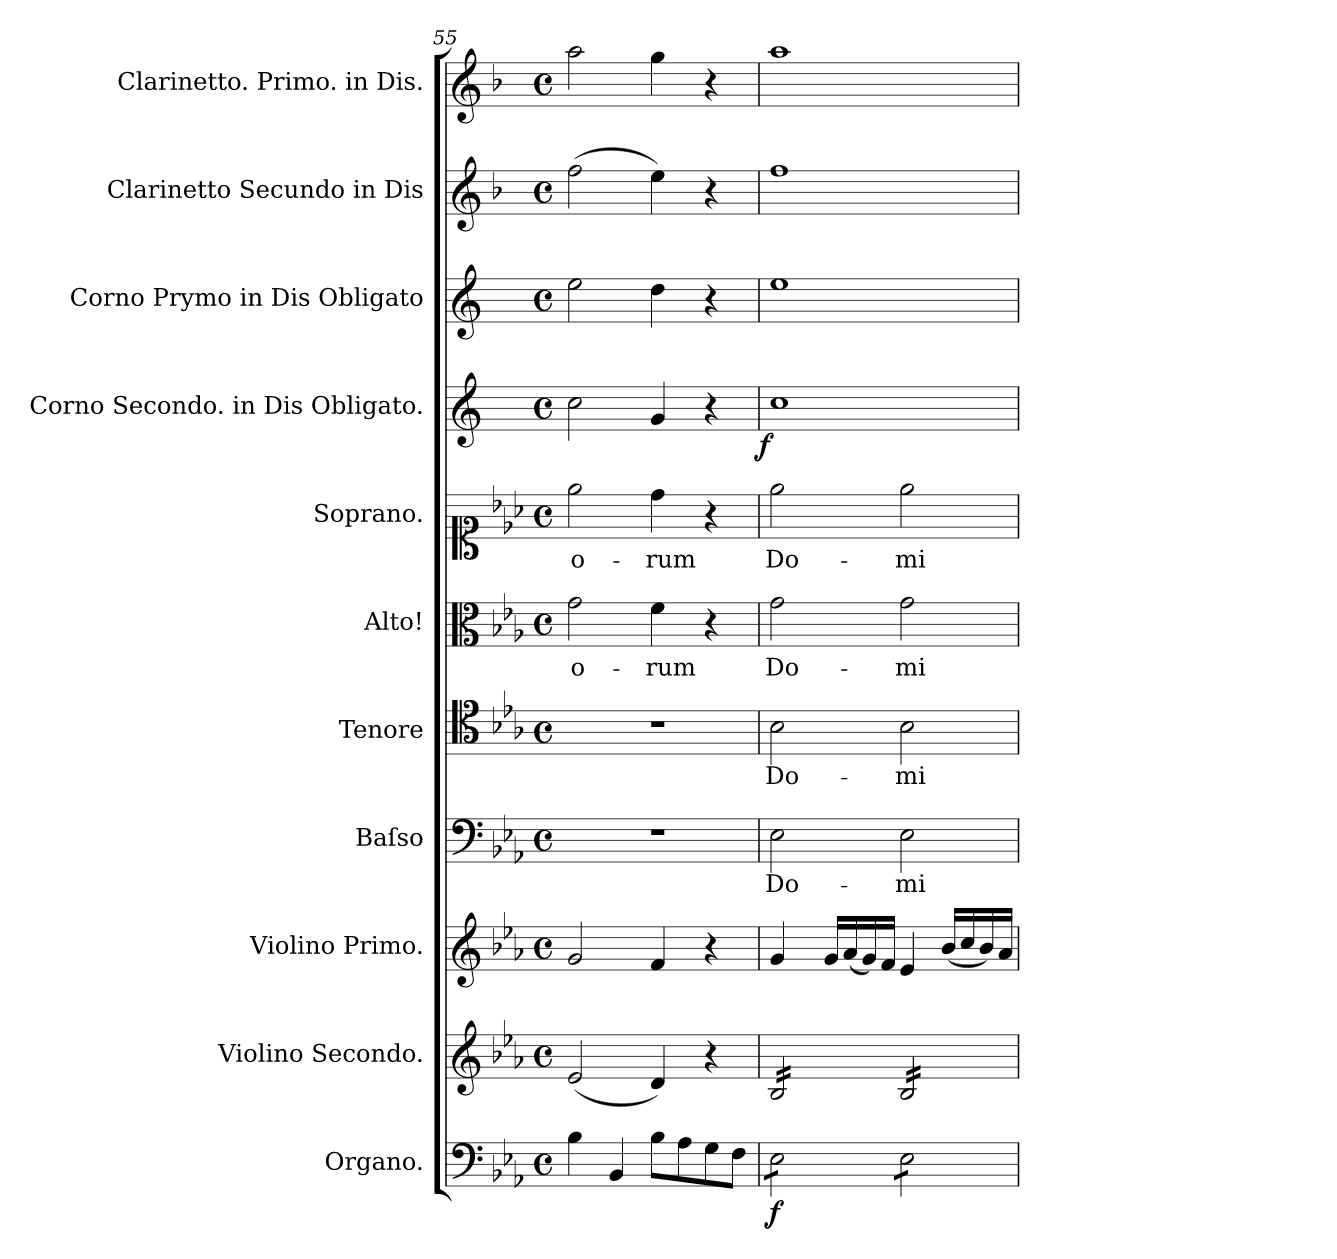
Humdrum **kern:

**kern	**dynam	**kern	**dynam	**kern	**dynam	**kern	**text	**kern	**text	**kern	**text	**kern	**text	**kern	**dynam	**kern	**kern	**kern
*part11	*part11	*part10	*part10	*part9	*part9	*part8	*part8	*part7	*part7	*part6	*part6	*part5	*part5	*part4	*part4	*part3	*part2	*part1
*staff11	*staff11	*staff10	*staff10	*staff9	*staff9	*staff8	*staff8	*staff7	*staff7	*staff6	*staff6	*staff5	*staff5	*staff4	*staff4	*staff3	*staff2	*staff1
*I"Organo.	*	*I"Violino Secondo.	*	*I"Violino Primo.	*	*I"Baſso	*	*I"Tenore	*	*I"Alto!	*	*I"Soprano.	*	*I"Corno Secondo. in Dis Obligato.	*	*I"Corno Prymo in Dis Obligato	*I"Clarinetto Secundo in Dis	*I"Clarinetto. Primo. in Dis.
*I'org	*	*I'vl2	*	*I'vl1	*	*I'B	*	*I'T	*	*I'A	*	*I'S	*	*I'cor2	*	*I'cor1	*I'Cl.	*I'Cl.
*clefF4	*	*clefG2	*	*clefG2	*	*clefF4	*	*clefC4	*	*clefC3	*	*clefC1	*	*clefG2	*	*clefG2	*clefG2	*clefG2
*	*	*	*	*	*	*	*	*	*	*	*	*	*	*ITrd5c9	*	*ITrd5c9	*ITrd1c2	*ITrd1c2
*k[b-e-a-]	*	*k[b-e-a-]	*	*k[b-e-a-]	*	*k[b-e-a-]	*	*k[b-e-a-]	*	*k[b-e-a-]	*	*k[b-e-a-]	*	*k[b-e-a-]	*	*k[b-e-a-]	*k[b-e-a-]	*k[b-e-a-]
*M4/4	*	*M4/4	*	*M4/4	*	*M4/4	*	*M4/4	*	*M4/4	*	*M4/4	*	*M4/4	*	*M4/4	*M4/4	*M4/4
*met(c)	*	*met(c)	*	*met(c)	*	*met(c)	*	*met(c)	*	*met(c)	*	*met(c)	*	*met(c)	*	*met(c)	*met(c)	*met(c)
=55	=55	=55	=55	=55	=55	=55	=55	=55	=55	=55	=55	=55	=55	=55	=55	=55	=55	=55
4B-\	.	(2e-/	.	2g/	.	1r	.	1r	.	2g\	-o-	2ee-\	-o-	2e-\	.	2g\	(2ee-\	2gg\
4BB-/	.	.	.	.	.	.	.	.	.	.	.	.	.	.	.	.	.	.
8B-\L	.	4d/)	.	4f/	.	.	.	.	.	4f\	-rum	4dd\	-rum	4B-/	.	4f\	4dd\)	4ff\
8A-\	.	.	.	.	.	.	.	.	.	.	.	.	.	.	.	.	.	.
8G\	.	4r	.	4r	.	.	.	.	.	4r	.	4r	.	4r	.	4r	4r	4r
8F\J	.	.	.	.	.	.	.	.	.	.	.	.	.	.	.	.	.	.
=56	=56	=56	=56	=56	=56	=56	=56	=56	=56	=56	=56	=56	=56	=56	=56	=56	=56	=56
!	!	!	!LO:DY:rj	!	!	!	!	!	!	!	!	!	!	!	!LO:DY:rj	!	!	!
*	*	*	*	*^	*	*	*	*	*	*	*	*	*	*	*	*	*	*
*tremolo	*	*	*	*	*	*	*	*	*	*	*	*	*	*	*	*	*	*	*
*	*	*tremolo	*	*	*	*	*	*	*	*	*	*	*	*	*	*	*	*	*
8E-\L	f	16B-/LL	f&colon;	4g/	8ryy	.	2E-\	Do-	2B-\	Do-	2g\	Do-	2ee-\	Do-	1e-	f.	1g	1ee-	1gg
.	.	16B-/	.	.	.	.	.	.	.	.	.	.	.	.	.	.	.	.	.
!	!	!	!	!	!	!LO:DY:b	!	!	!	!	!	!	!	!	!	!	!	!	!
8E-\	.	16B-/	.	.	2..ryy	for	.	.	.	.	.	.	.	.	.	.	.	.	.
.	.	16B-/	.	.	.	.	.	.	.	.	.	.	.	.	.	.	.	.	.
8E-\	.	16B-/	.	16g/LL	.	.	.	.	.	.	.	.	.	.	.	.	.	.	.
.	.	16B-/	.	(16a-/	.	.	.	.	.	.	.	.	.	.	.	.	.	.	.
8E-\J	.	16B-/	.	16g/)	.	.	.	.	.	.	.	.	.	.	.	.	.	.	.
.	.	16B-/JJ	.	16f/JJ	.	.	.	.	.	.	.	.	.	.	.	.	.	.	.
8E-\L	.	16B-/LL	.	4e-/	.	.	2E-\	-mi-	2B-\	-mi-	2g\	-mi-	2ee-\	-mi-	.	.	.	.	.
.	.	16B-/	.	.	.	.	.	.	.	.	.	.	.	.	.	.	.	.	.
8E-\	.	16B-/	.	.	.	.	.	.	.	.	.	.	.	.	.	.	.	.	.
.	.	16B-/	.	.	.	.	.	.	.	.	.	.	.	.	.	.	.	.	.
8E-\	.	16B-/	.	(16b-/LL	.	.	.	.	.	.	.	.	.	.	.	.	.	.	.
.	.	16B-/	.	16cc/	.	.	.	.	.	.	.	.	.	.	.	.	.	.	.
8E-\J	.	16B-/	.	16b-/)	.	.	.	.	.	.	.	.	.	.	.	.	.	.	.
*Xtremolo	*	*	*	*	*	*	*	*	*	*	*	*	*	*	*	*	*	*	*
.	.	16B-/JJ	.	16a-/JJ	.	.	.	.	.	.	.	.	.	.	.	.	.	.	.
*	*	*Xtremolo	*	*	*	*	*	*	*	*	*	*	*	*	*	*	*	*	*
*	*	*	*	*v	*v	*	*	*	*	*	*	*	*	*	*	*	*	*	*
=	=	=	=	=	=	=	=	=	=	=	=	=	=	=	=	=	=	=
*-	*-	*-	*-	*-	*-	*-	*-	*-	*-	*-	*-	*-	*-	*-	*-	*-	*-	*-
